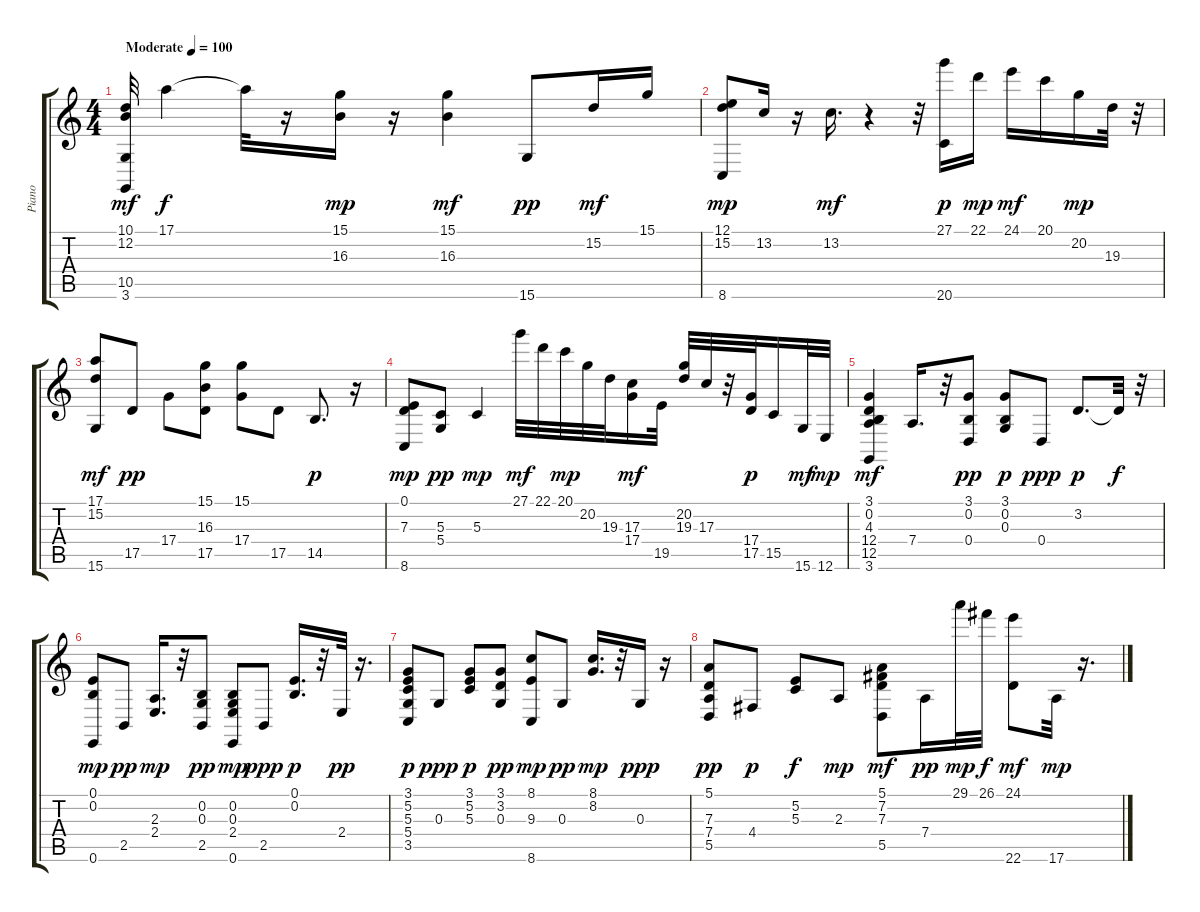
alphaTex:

\track ("Piano" "Piano") {instrument brightacousticpiano}
\staff {score tabs}
\tuning (E4 B3 G3 D3 A2 E2) {hide}
\ts (4 4)
\tempo (100 "Moderate")
\tempo 75
\tempo (100 "Moderate")
\clef g2
\ks c
(10.1 12.2 10.5 3.6).32{dy mf instrument brightacousticpiano} 17.1.4{dy f} 17.1{t}.32 r.16 (15.1 16.3).16{dy mp} r.16 (15.1 16.3).4{dy mf} 15.6.8{dy pp} 15.2.16{dy mf} 15.1.16 |
(12.1 15.2 8.6).8{dy mp} 13.2.16 r.16 13.2.16{d dy mf} r.4 r.32 (27.1 20.6).16{dy p} 22.1.16{dy mp} 24.1.16{dy mf} 20.1.16 20.2.16{dy mp} 19.3.32 r.32 |
(17.1 15.2 15.6).8{dy mf} 17.5.8{dy pp} 17.4.8 (15.1 16.3 17.5).8 (15.1 17.4).8 17.5.8 14.5.8{d dy p} r.16 |
(0.1 7.3 8.6).8{dy mp} (5.3 5.4).8{dy pp} 5.3.4{dy mp} 27.1.32{dy mf} 22.1.32 20.1.32{dy mp} 20.2.32 19.3.32 (17.3 17.4).16{dy mf} 19.5.32 (20.2 19.3).32 17.3.32 r.32 (17.4 17.5).32{dy p} 15.5.16 15.6.32{dy mf} 12.6.32{dy mp} |
(3.1 0.2 4.3 12.4 12.5 3.6).4{dy mf} 7.4.16{d} r.32 (3.1 0.2 0.4).8{dy pp} (3.1 0.2 0.3).8{dy p} 0.4.8{dy ppp} 3.2.8{d dy p} 3.2{t}.32{dy f} r.32 |
(0.1 0.2 0.6).8{dy mp} 2.5.8{dy pp} (2.3 2.4).16{d dy mp} r.32 (0.2 0.3 2.5).8{dy pp} (0.2 0.3 2.4 0.6).8{dy mp} 2.5.8{dy ppp} (0.1 0.2).16{d dy p} r.32 2.4.32{dy pp} r.16{d} |
(3.1 5.2 5.3 5.4 3.5).8{dy p} 0.3.8{dy ppp} (3.1 5.2 5.3).8{dy p} (3.1 3.2 0.3).8{dy pp} (8.1 9.3 8.6).8{dy mp} 0.3.8{dy pp} (8.1 8.2).16{d dy mp} r.32 0.3.16{dy ppp} r.16 |
(5.1 7.3 7.4 5.5).8{dy pp} 4.4.8{dy p} (5.2 5.3).8{dy f} 2.3.8{dy mp} (5.1 7.2 7.3 5.5).8{dy mf} 7.4.16{dy pp} 29.1.32{dy mp} 26.1.32{dy f} (24.1 22.6).8{dy mf} 17.6.32{dy mp} r.16{d}
